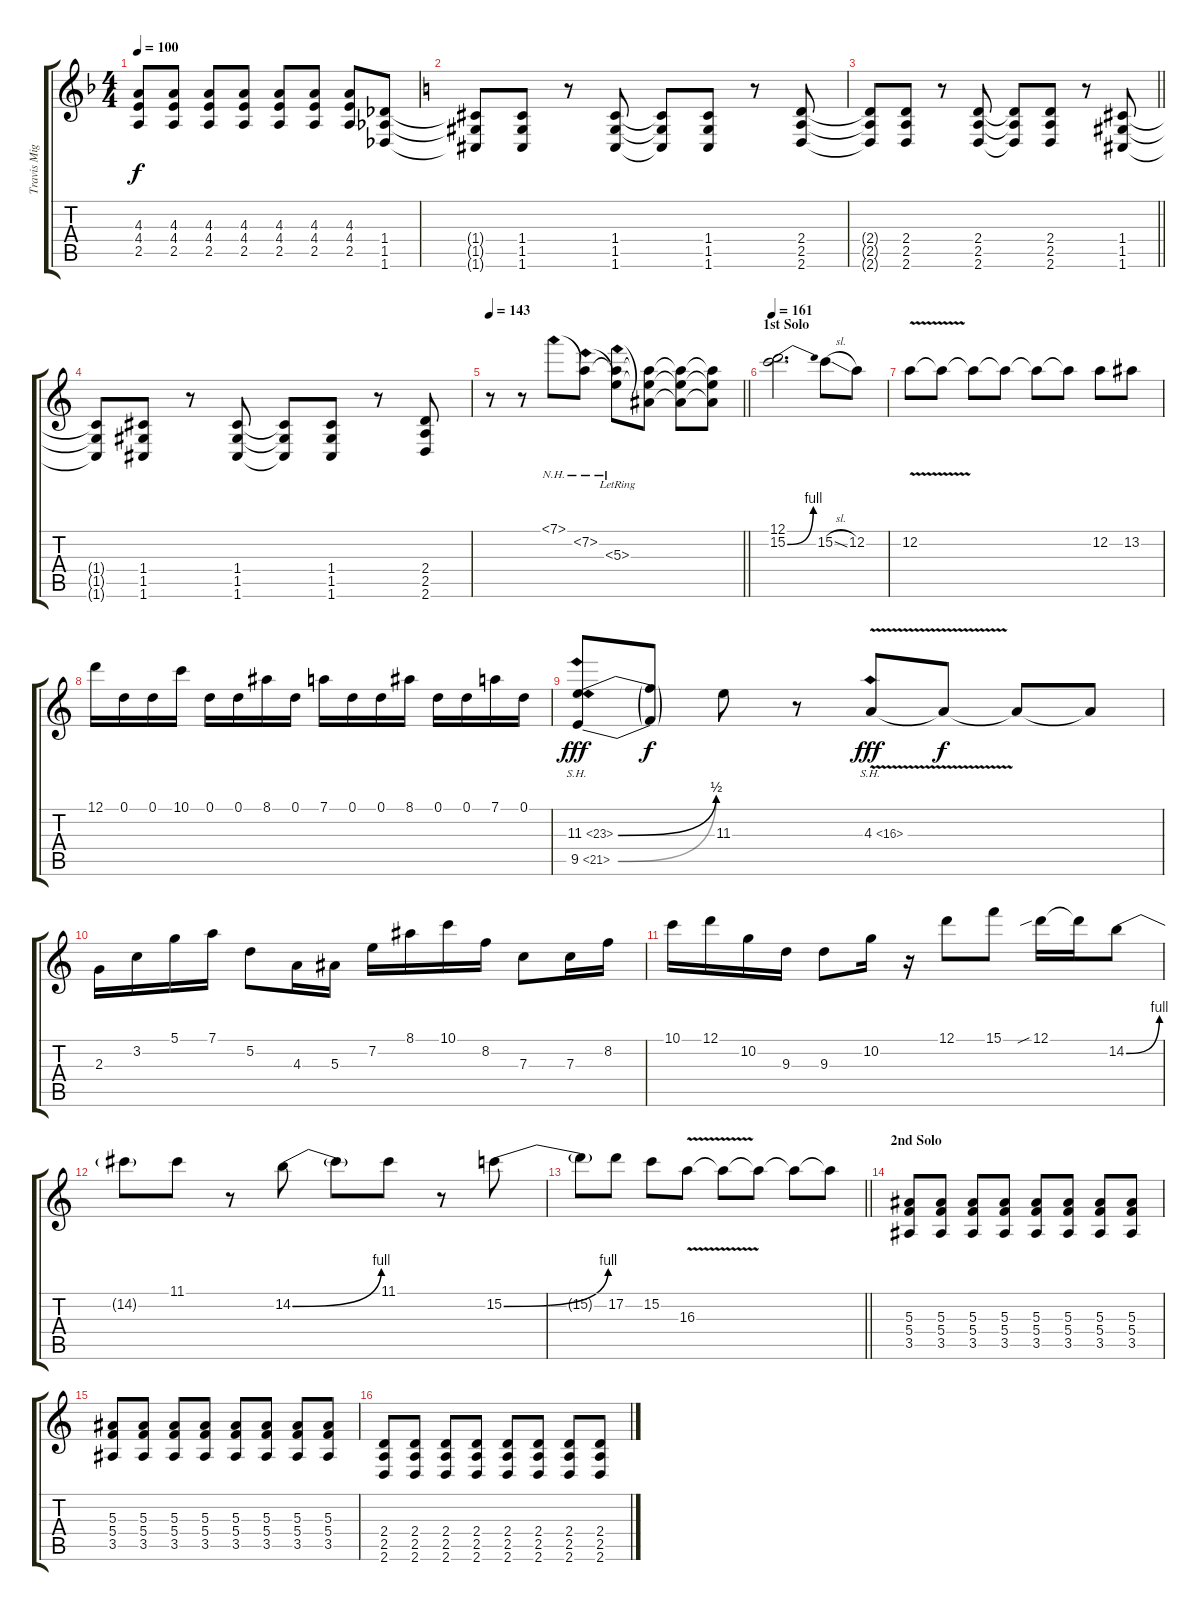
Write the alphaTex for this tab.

\track ("Travis Miguel" "Travis Mig") {instrument distortionguitar}
\staff {score tabs}
\tuning (D4 A3 F3 C3 G2 C2) {hide}
\ts (4 4)
\tempo 100
\clef g2
\ks f
(4.3 4.4 2.5).8{dy f} (4.3 4.4 2.5).8 (4.3 4.4 2.5).8 (4.3 4.4 2.5).8 (4.3 4.4 2.5).8 (4.3 4.4 2.5).8 (4.3 4.4 2.5).8 (1.4 1.5 1.6).8 |
\ks c
(1.4{t} 1.5{t} 1.6{t}).8 (1.4 1.5 1.6).8 r.8 (1.4 1.5 1.6).8 (1.4{t} 1.5{t} 1.6{t}).8 (1.4 1.5 1.6).8 r.8 (2.4 2.5 2.6).8 |
\barLineRight lightlight
(2.4{t} 2.5{t} 2.6{t}).8 (2.4 2.5 2.6).8 r.8 (2.4 2.5 2.6).8 (2.4{t} 2.5{t} 2.6{t}).8 (2.4 2.5 2.6).8 r.8 (1.4 1.5 1.6).8 |
(1.4{t} 1.5{t} 1.6{t}).8 (1.4 1.5 1.6).8 r.8 (1.4 1.5 1.6).8 (1.4{t} 1.5{t} 1.6{t}).8 (1.4 1.5 1.6).8 r.8 (2.4 2.5 2.6).8 |
\tempo 143
\barLineRight lightlight
r.8 r.8 7.1{nh}.8 (7.1{t} 7.2{nh}).8 (7.1{t} 7.2{t} 5.3{nh lr}).8 (7.1{t} 7.2{t} 5.3{t}).8 (7.1{t} 7.2{t} 5.3{t}).8 (7.1{t} 7.2{t} 5.3{t}).8 |
\section ("" "1st Solo")
\tempo 161
(12.1 15.2{be (bend 0 0 60 4)}).2{d volume 16} 15.2{sl}.8 12.2.8 |
12.2{v}.8 12.2{t}.8 12.2{t}.8 12.2{t}.8 12.2{t}.8 12.2{t}.8 12.2.8 13.2.8 |
12.1.16 0.1.16 0.1.16 10.1.16 0.1.16 0.1.16 8.1.16 0.1.16 7.1.16 0.1.16 0.1.16 8.1.16 0.1.16 0.1.16 7.1.16 0.1.16 |
(11.3{be (bend 0 0 60 2) sh 12} 9.5{be (bend 0 0 60 2) sh 12}).8{dy fff} (11.3{t} 9.5{t}).8{dy f} 11.3.8 r.8 4.3{sh 12 v}.8{dy fff} 4.3{t}.8{dy f} 4.3{t}.8 4.3{t}.8 |
2.3.16 3.2.16 5.1.16 7.1.16 5.2.8 4.3.16 5.3.16 7.2.16 8.1.16 10.1.16 8.2.16 7.3.8 7.3.16 8.2.16 |
10.1.16 12.1.16 10.2.16 9.3.16 9.3.8 10.2.16 r.16 12.1.8 15.1.8 12.1{sib}.16 12.1{t}.16 14.2{be (bend 0 0 60 4)}.8 |
14.2{t}.8 11.1.8 r.8 14.2{be (bend 0 0 60 4)}.8 14.2{t}.8 11.1.8 r.8 15.2{be (bend 0 0 60 4)}.8 |
\barLineRight lightlight
15.2{t}.8 17.2.8 15.2.8 16.3{v}.8 16.3{t}.8 16.3{t}.8 16.3{t}.8 16.3{t}.8 |
\section ("" "2nd Solo")
(5.3 5.4 3.5).8{volume 13} (5.3 5.4 3.5).8 (5.3 5.4 3.5).8 (5.3 5.4 3.5).8 (5.3 5.4 3.5).8 (5.3 5.4 3.5).8 (5.3 5.4 3.5).8 (5.3 5.4 3.5).8 |
(5.3 5.4 3.5).8 (5.3 5.4 3.5).8 (5.3 5.4 3.5).8 (5.3 5.4 3.5).8 (5.3 5.4 3.5).8 (5.3 5.4 3.5).8 (5.3 5.4 3.5).8 (5.3 5.4 3.5).8 |
(2.4 2.5 2.6).8 (2.4 2.5 2.6).8 (2.4 2.5 2.6).8 (2.4 2.5 2.6).8 (2.4 2.5 2.6).8 (2.4 2.5 2.6).8 (2.4 2.5 2.6).8 (2.4 2.5 2.6).8
